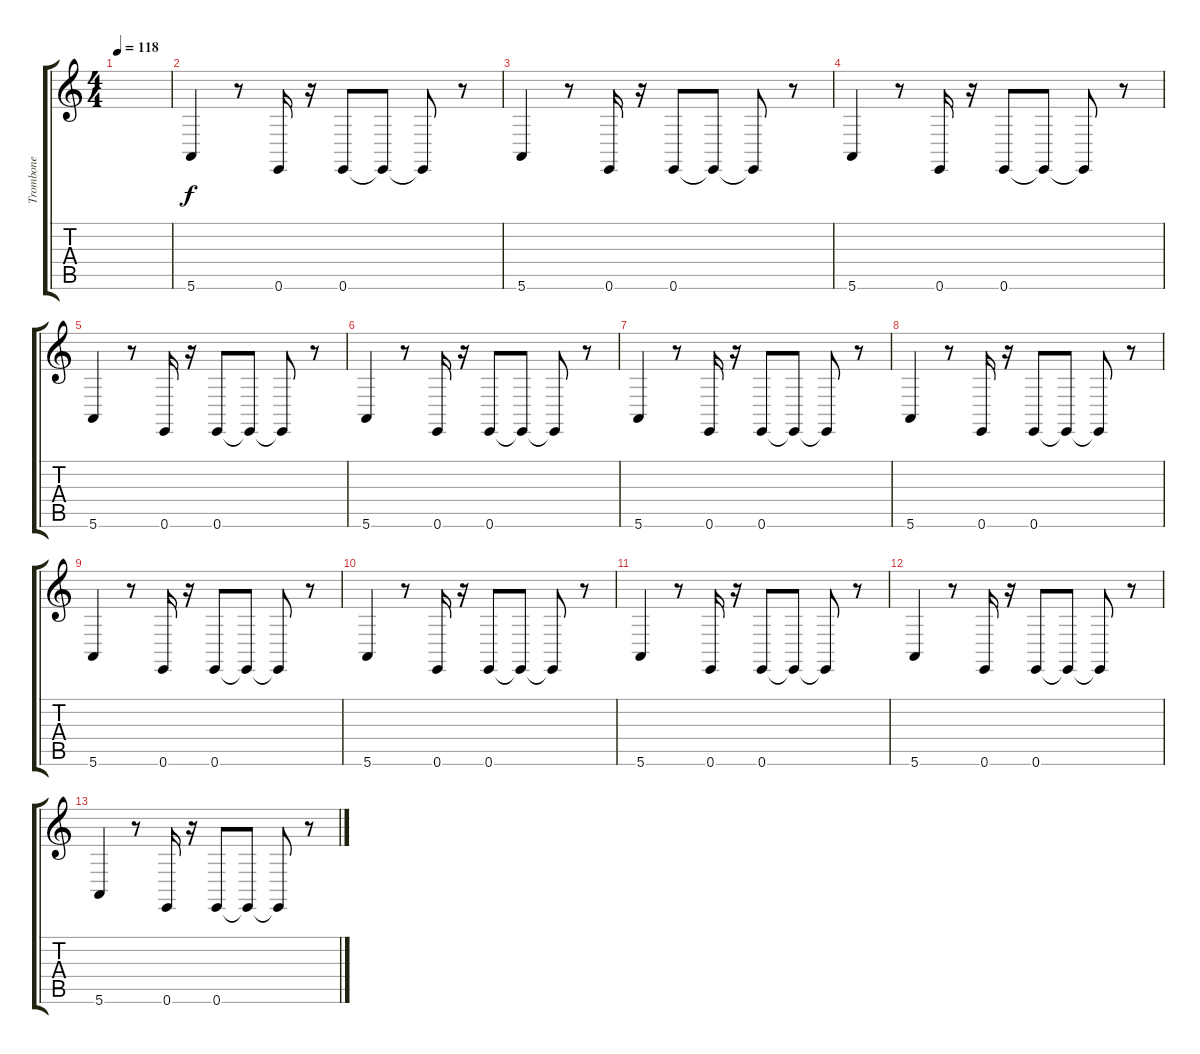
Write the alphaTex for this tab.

\track ("Trombone" "Trombone") {instrument trombone}
\staff {score tabs}
\tuning (E4 B3 G3 D3 A2 E2) {hide}
\ts (4 4)
\tempo 118
\clef g2
\ks c
|
5.6.4 r.8 0.6.16 r.16 0.6.8 0.6{t}.8 0.6{t}.8 r.8 |
5.6.4 r.8 0.6.16 r.16 0.6.8 0.6{t}.8 0.6{t}.8 r.8 |
5.6.4 r.8 0.6.16 r.16 0.6.8 0.6{t}.8 0.6{t}.8 r.8 |
5.6.4 r.8 0.6.16 r.16 0.6.8 0.6{t}.8 0.6{t}.8 r.8 |
5.6.4 r.8 0.6.16 r.16 0.6.8 0.6{t}.8 0.6{t}.8 r.8 |
5.6.4 r.8 0.6.16 r.16 0.6.8 0.6{t}.8 0.6{t}.8 r.8 |
5.6.4 r.8 0.6.16 r.16 0.6.8 0.6{t}.8 0.6{t}.8 r.8 |
5.6.4 r.8 0.6.16 r.16 0.6.8 0.6{t}.8 0.6{t}.8 r.8 |
5.6.4 r.8 0.6.16 r.16 0.6.8 0.6{t}.8 0.6{t}.8 r.8 |
5.6.4 r.8 0.6.16 r.16 0.6.8 0.6{t}.8 0.6{t}.8 r.8 |
5.6.4 r.8 0.6.16 r.16 0.6.8 0.6{t}.8 0.6{t}.8 r.8 |
5.6.4 r.8 0.6.16 r.16 0.6.8 0.6{t}.8 0.6{t}.8 r.8
